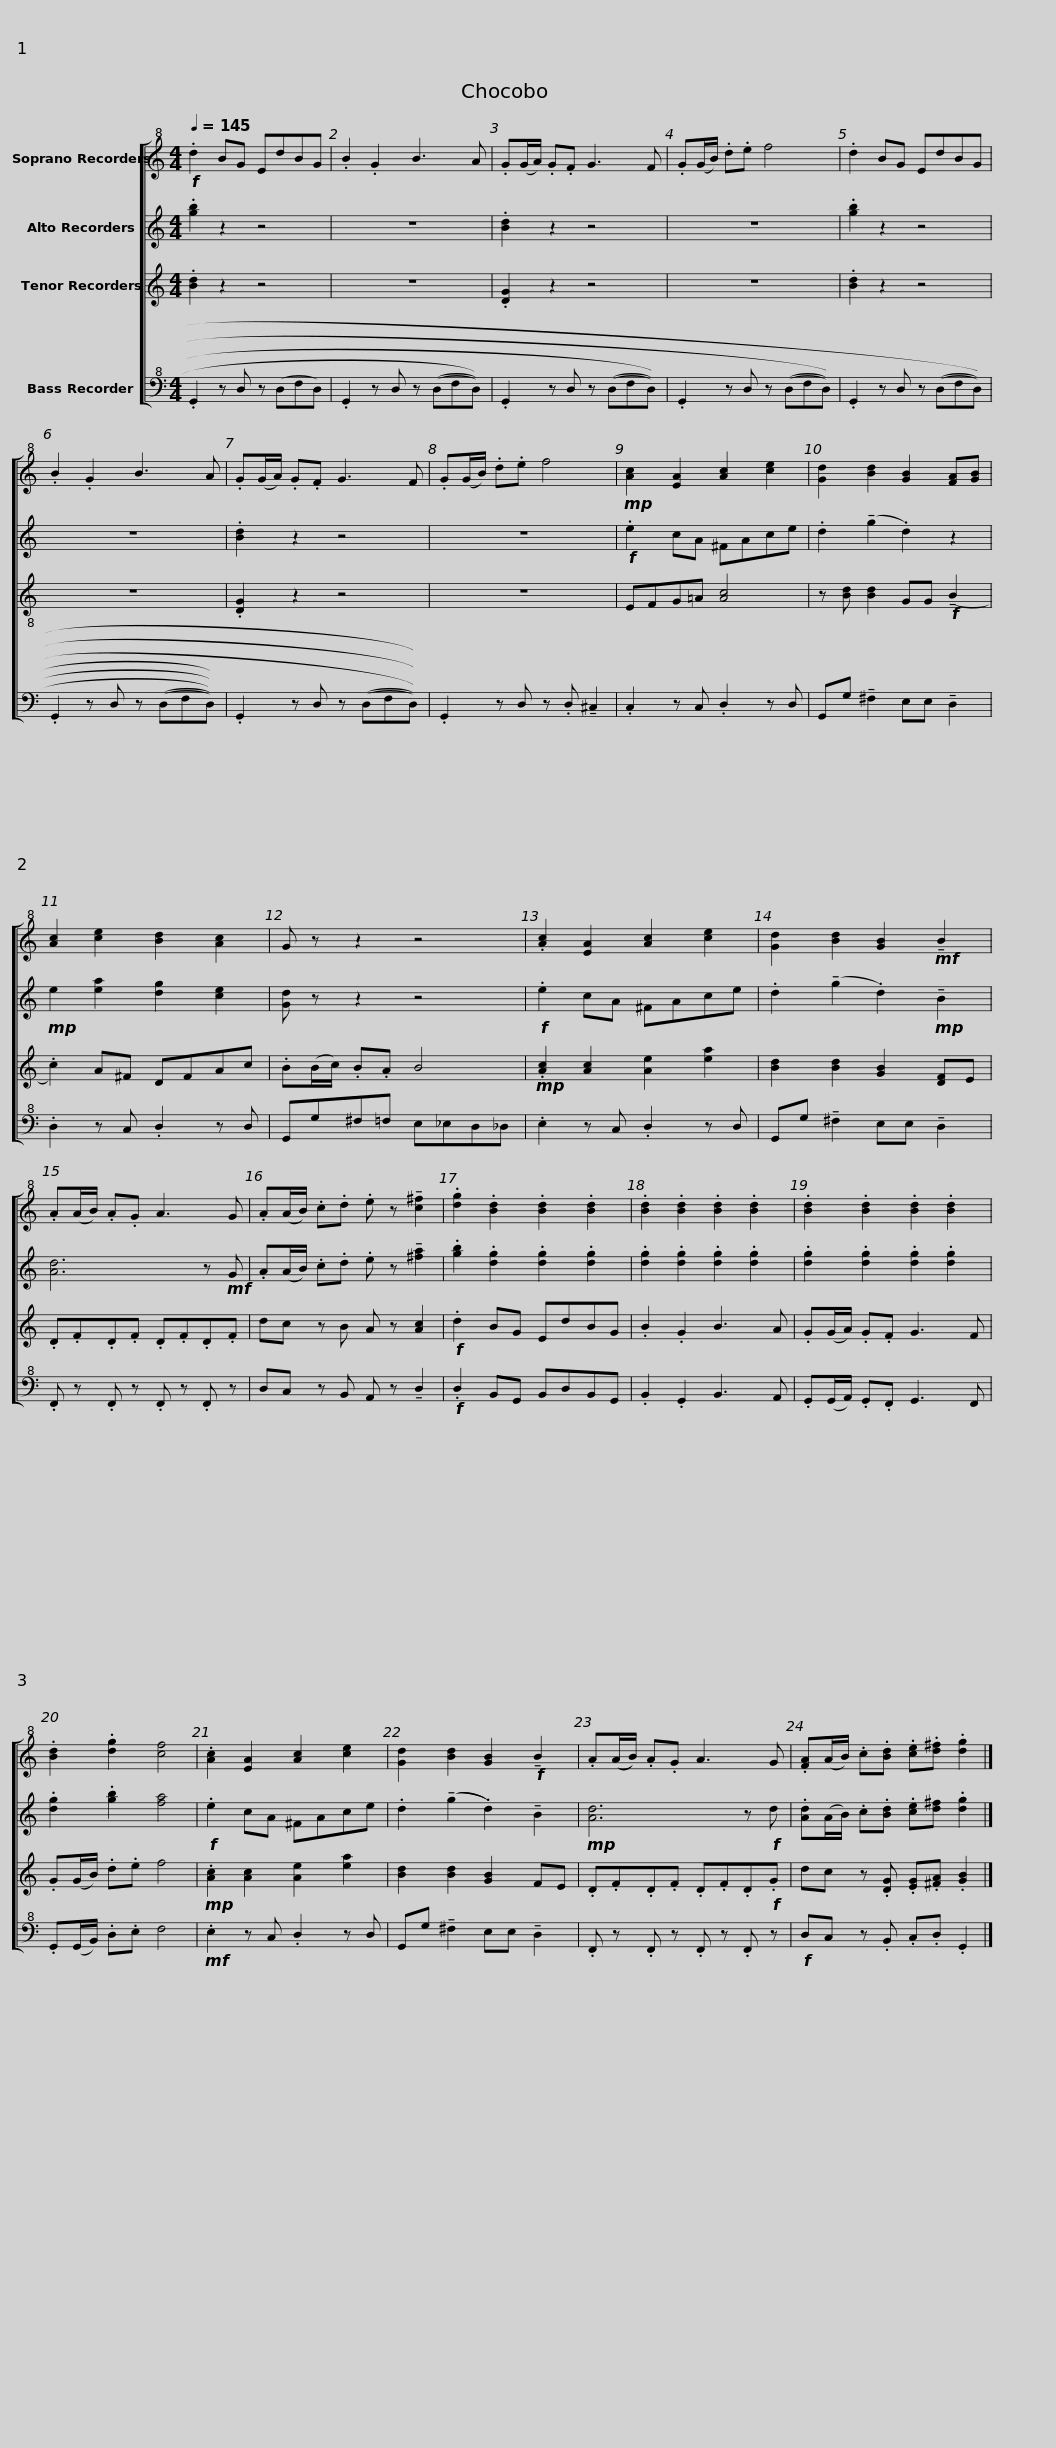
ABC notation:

X:1
%%score [ 1 2 3 4 ]
L:1/8
Q:1/4=145
M:4/4
I:linebreak $
K:C
V:1 treble+8
V:2 treble
V:3 treble
V:4 bass+8
V:1
!f! .d2 BG EdBG | .B2 .G2 B3 A | .G(G/A/) .G.F G3 F | .G(G/B/) .d.e f4 |$ .d2 BG EdBG | %5
 .B2 .G2 B3 A | .G(G/A/) .G.F G3 F | .G(G/B/) .d.e f4 |!mp! [Ac]2 [EA]2 [Ac]2 [ce]2 |$ [Gd]2 [Bd]2 [GB]2 [FA][GB] | %10
 [Ac]2 [ce]2 [Bd]2 [Ac]2 | G z z2 z4 | .[Ac]2 [EA]2 [Ac]2 [ce]2 | [Gd]2 [Bd]2 [GB]2!mf! !tenuto!B2 |$ .A(A/B/) .A.G A3 G | %15
 .A(A/B/) .c.d .e z !tenuto![c^f]2 | .[dg]2 .[Bd]2 .[Bd]2 .[Bd]2 | .[Bd]2 .[Bd]2 .[Bd]2 .[Bd]2 | .[Bd]2 .[Bd]2 .[Bd]2 .[Bd]2 |$ .[Bd]2 .[dg]2 [cf]4 | %20
 .[Ac]2 [EA]2 [Ac]2 [ce]2 | [Gd]2 [Bd]2 [GB]2!f! !tenuto!B2 | .A((A/B/)) .A.G A3 G | .[FA](A/B/) .c.[Bd] .[ce].[d^f] .[dg]2 |] %24
V:2
 .[gb]2 z2 z4 | z8 | .[Bd]2 z2 z4 | z8 |$ .[gb]2 z2 z4 | %5
 z8 | .[Bd]2 z2 z4 | z8 |!f! .e2 cA ^FAce |$ .d2 (!tenuto!g2 .d2) z2 | %10
!mp! e2 [ea]2 [dg]2 [ce]2 | [Gd] z z2 z4 |!f! .e2 cA ^FAce | .d2 (!tenuto!g2 .d2)!mp! !tenuto!B2 |$ [Ad]6 z!mf! G | %15
 .A(A/B/) .c.d .e z !tenuto![^fa]2 | .[gb]2 .[dg]2 .[dg]2 .[dg]2 | .[dg]2 .[dg]2 .[dg]2 .[dg]2 | .[dg]2 .[dg]2 .[dg]2 .[dg]2 |$ .[dg]2 .[gb]2 [fa]4 | %20
!f! .e2 cA ^FAce | .d2 ((!tenuto!g2 .d2)) !tenuto!B2 |!mp! [Ad]6 z!f! d | .[Ad](A/B/) .c.[Bd] .[ce][d^f] .[dg]2 |] %24
V:3
 .[Bd]2 z2 z4 | z8 | .[DG]2 z2 z4 | z8 |$ .[Bd]2 z2 z4 | %5
 z8 | .[DG]2 z2 z4 | z8 | EFG=A [Ac]4 |$ z [Bd] [Bd]2 GG!f! (!tenuto!B2 | %10
 .c2) A^F DFAc | .B(B/c/) .B.A B4 |!mp! .[Ac]2 [Ac]2 [Ae]2 [ea]2 | [Bd]2 [Bd]2 [GB]2 [DF]E |$ .D.F.D.F .D.F.D.F | %15
 dc z B A z [Ac]2 |!f! .d2 BG EdBG | .B2 .G2 B3 A | .G(G/A/) .G.F G3 F |$ .G(G/B/) .d.e f4 | %20
!mp! .[Ac]2 [Ac]2 [Ae]2 [ea]2 | [Bd]2 [Bd]2 [GB]2 FE | .D.F.D.F .D.F.D!f!.G | dc z .[DG] .[EG].[^FA] .[GB]2 |] %24
V:4
 .G,,2 z D, z (D,F,D,) | .G,,2 z D, z (((D,F,D,))) | .G,,2 z D, z (((D,F,D,))) | .G,,2 z D, z (((D,F,D,))) |$ .G,,2 z D, z (((D,F,D,))) | %5
 .G,,2 z D, z (((((D,F,D,))))) | .G,,2 z D, z (((((D,F,D,))))) | .G,,2 z D, z .D, !tenuto!^C,2 | .C,2 z C, .D,2 z D, |$ G,,G, !tenuto!^F,2 E,E, !tenuto!D,2 | %10
 .D,2 z C, .D,2 z D, | G,,G,^F,=F, E,_E,D,_D, | .E,2 z C, .D,2 z D, | G,,G, !tenuto!^F,2 E,E, !tenuto!D,2 |$ .F,, z .F,, z .F,, z .F,, z | %15
 D,C, z B,, A,, z !tenuto!D,2 |!f! .D,2 B,,G,, B,,D,B,,G,, | .B,,2 .G,,2 B,,3 A,, | .G,,(G,,/A,,/) .G,,.F,, G,,3 F,, |$ .G,,(G,,/B,,/) .D,.E, F,4 | %20
!mf! .E,2 z C, .D,2 z D, | G,,G, !tenuto!^F,2 E,E, !tenuto!D,2 | .F,, z .F,, z .F,, z .F,, z |!f! D,C, z .B,, .C,.D, .G,,2 |] %24
